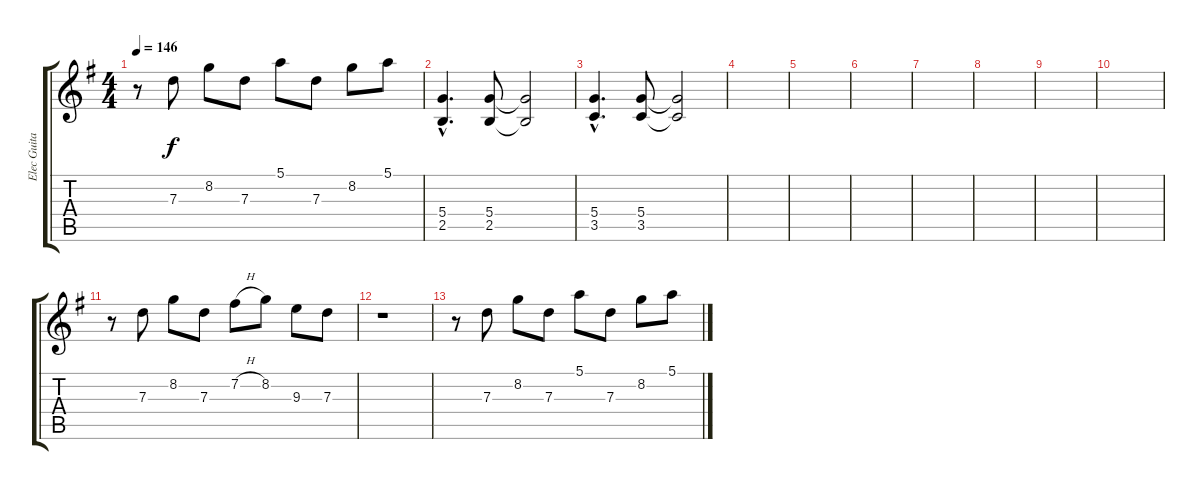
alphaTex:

\track ("Elec Guitar" "Elec Guita") {instrument distortionguitar}
\staff {score tabs}
\tuning (E4 B3 G3 D3 A2 E2) {hide}
\ts (4 4)
\tempo 146
\clef g2
\ks g
r.8{dy f} 7.3.8 8.2.8 7.3.8 5.1.8 7.3.8 8.2.8 5.1.8 |
(5.4{hac} 2.5{hac}).4{d} (5.4 2.5).8 (5.4{t} 2.5{t}).2 |
(5.4{hac} 3.5{hac}).4{d} (5.4 3.5).8 (5.4{t} 3.5{t}).2 |
|
|
|
|
|
|
|
r.8 7.3.8 8.2.8 7.3.8 7.2{h}.8 8.2.8 9.3.8 7.3.8 |
r.1 |
r.8 7.3.8 8.2.8 7.3.8 5.1.8 7.3.8 8.2.8 5.1.8
